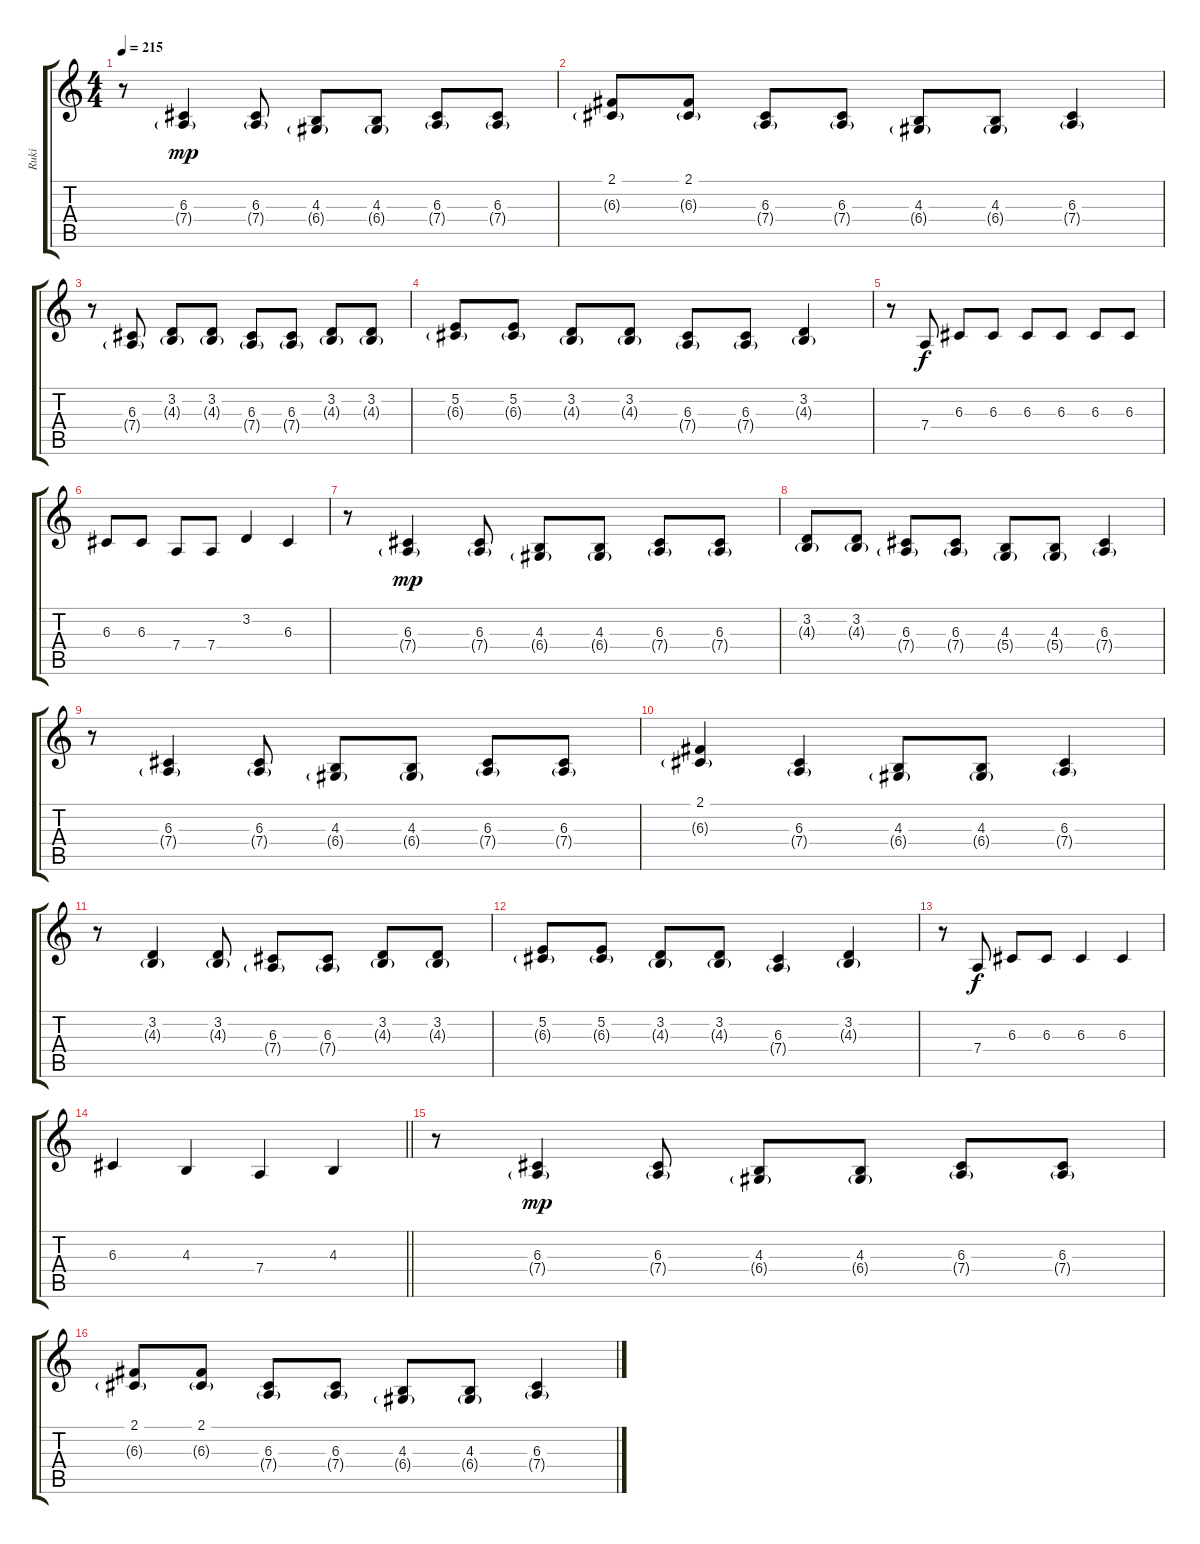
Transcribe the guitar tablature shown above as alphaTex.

\track ("Ruki" "Ruki") {instrument lead6voice}
\staff {score tabs}
\tuning (E4 B3 G3 D3 A2 E2) {hide}
\ts (4 4)
\tempo 215
\clef g2
\ks c
r.8{dy mp} (6.3 7.4{g}).4 (6.3 7.4{g}).8 (4.3 6.4{g}).8 (4.3 6.4{g}).8 (6.3 7.4{g}).8 (6.3 7.4{g}).8 |
(2.1 6.3{g}).8 (2.1 6.3{g}).8 (6.3 7.4{g}).8 (6.3 7.4{g}).8 (4.3 6.4{g}).8 (4.3 6.4{g}).8 (6.3 7.4{g}).4 |
r.8 (6.3 7.4{g}).8 (3.2 4.3{g}).8 (3.2 4.3{g}).8 (6.3 7.4{g}).8 (6.3 7.4{g}).8 (3.2 4.3{g}).8 (3.2 4.3{g}).8 |
(5.2 6.3{g}).8 (5.2 6.3{g}).8 (3.2 4.3{g}).8 (3.2 4.3{g}).8 (6.3 7.4{g}).8 (6.3 7.4{g}).8 (3.2 4.3{g}).4 |
r.8 7.4.8{dy f} 6.3.8 6.3.8 6.3.8 6.3.8 6.3.8 6.3.8 |
6.3.8 6.3.8 7.4.8 7.4.8 3.2.4 6.3.4 |
r.8 (6.3 7.4{g}).4{dy mp} (6.3 7.4{g}).8 (4.3 6.4{g}).8 (4.3 6.4{g}).8 (6.3 7.4{g}).8 (6.3 7.4{g}).8 |
(3.2 4.3{g}).8 (3.2 4.3{g}).8 (6.3 7.4{g}).8 (6.3 7.4{g}).8 (4.3 5.4{g}).8 (4.3 5.4{g}).8 (6.3 7.4{g}).4 |
r.8 (6.3 7.4{g}).4 (6.3 7.4{g}).8 (4.3 6.4{g}).8 (4.3 6.4{g}).8 (6.3 7.4{g}).8 (6.3 7.4{g}).8 |
(2.1 6.3{g}).4 (6.3 7.4{g}).4 (4.3 6.4{g}).8 (4.3 6.4{g}).8 (6.3 7.4{g}).4 |
r.8 (3.2 4.3{g}).4 (3.2 4.3{g}).8 (6.3 7.4{g}).8 (6.3 7.4{g}).8 (3.2 4.3{g}).8 (3.2 4.3{g}).8 |
(5.2 6.3{g}).8 (5.2 6.3{g}).8 (3.2 4.3{g}).8 (3.2 4.3{g}).8 (6.3 7.4{g}).4 (3.2 4.3{g}).4 |
r.8 7.4.8{dy f} 6.3.8 6.3.8 6.3.4 6.3.4 |
\barLineRight lightlight
6.3.4 4.3.4 7.4.4 4.3.4 |
r.8 (6.3 7.4{g}).4{dy mp} (6.3 7.4{g}).8 (4.3 6.4{g}).8 (4.3 6.4{g}).8 (6.3 7.4{g}).8 (6.3 7.4{g}).8 |
(2.1 6.3{g}).8 (2.1 6.3{g}).8 (6.3 7.4{g}).8 (6.3 7.4{g}).8 (4.3 6.4{g}).8 (4.3 6.4{g}).8 (6.3 7.4{g}).4
